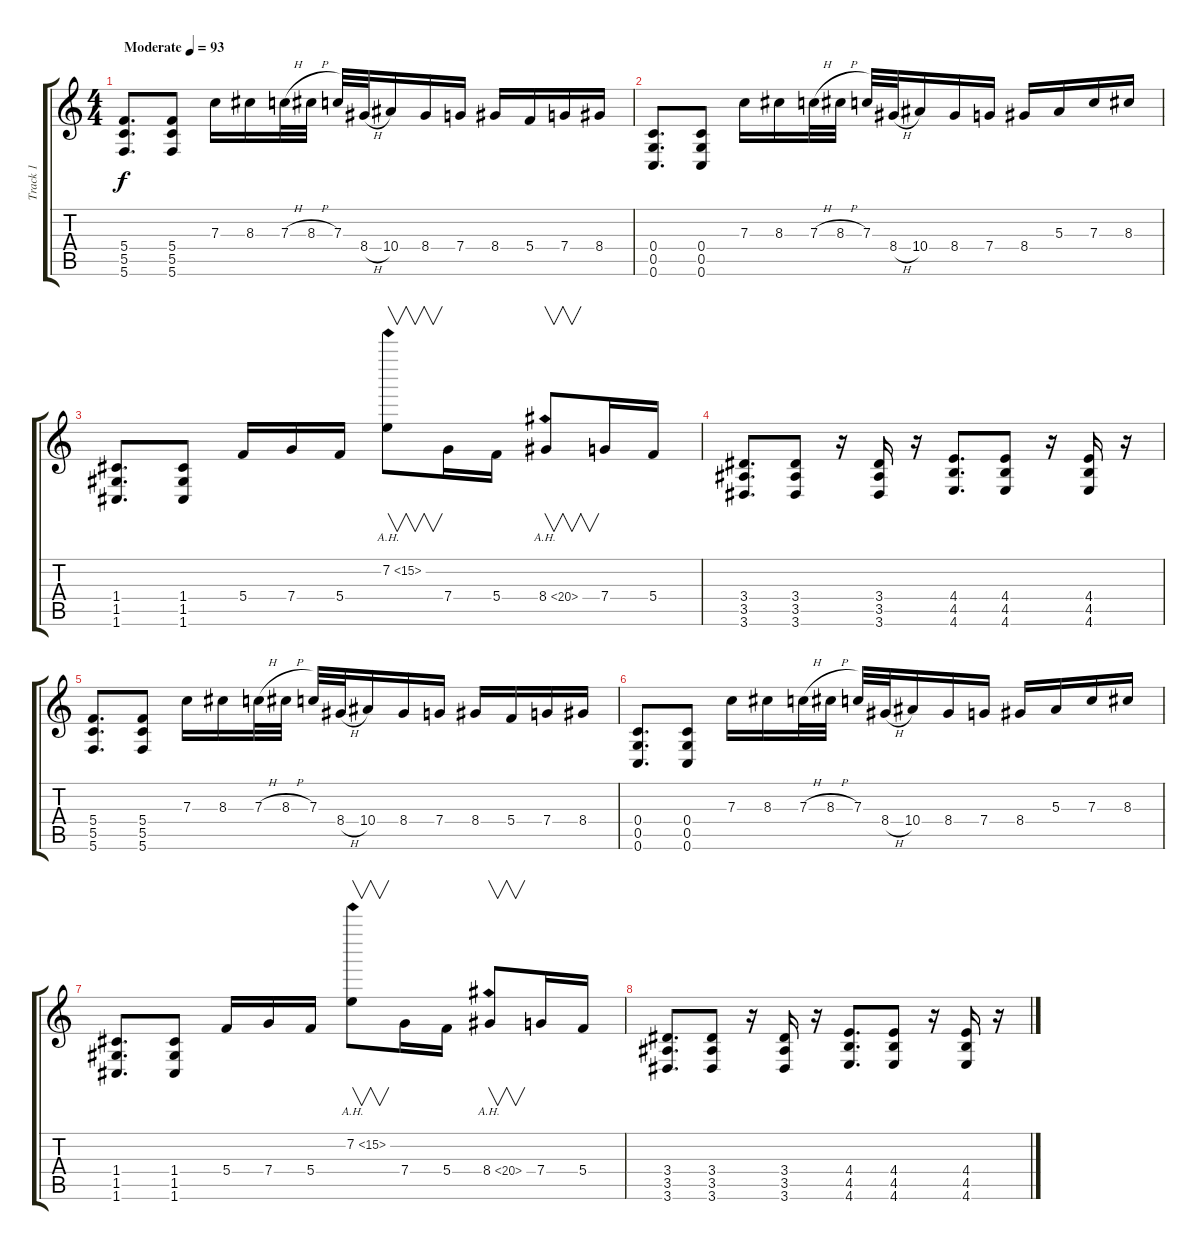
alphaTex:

\track ("Track 1" "Track 1") {instrument distortionguitar}
\staff {score tabs}
\tuning (D4 A3 F3 C3 G2 C2) {hide}
\ts (4 4)
\tempo (93 "Moderate")
\clef g2
\ks c
(5.4 5.5 5.6).8{d dy f instrument distortionguitar} (5.4 5.5 5.6).8 7.3.16 8.3.16 7.3{h}.32 8.3{h}.32 7.3.32 8.4{h}.32 10.4.16 8.4.16 7.4.16 8.4.16 5.4.16 7.4.16 8.4.16 |
(0.4 0.5 0.6).8{d} (0.4 0.5 0.6).8 7.3.16 8.3.16 7.3{h}.32 8.3{h}.32 7.3.32 8.4{h}.32 10.4.16 8.4.16 7.4.16 8.4.16 5.3.16 7.3.16 8.3.16 |
(1.4 1.5 1.6).8{d} (1.4 1.5 1.6).8 5.4.16 7.4.16 5.4.16 7.2{ah 8}.8{v} 7.4.16 5.4.16 8.4{ah 12}.8{v} 7.4.16 5.4.16 |
(3.4 3.5 3.6).8{d} (3.4 3.5 3.6).8 r.16 (3.4 3.5 3.6).16 r.16 (4.4 4.5 4.6).8{d} (4.4 4.5 4.6).8 r.16 (4.4 4.5 4.6).16 r.16 |
(5.4 5.5 5.6).8{d} (5.4 5.5 5.6).8 7.3.16 8.3.16 7.3{h}.32 8.3{h}.32 7.3.32 8.4{h}.32 10.4.16 8.4.16 7.4.16 8.4.16 5.4.16 7.4.16 8.4.16 |
(0.4 0.5 0.6).8{d} (0.4 0.5 0.6).8 7.3.16 8.3.16 7.3{h}.32 8.3{h}.32 7.3.32 8.4{h}.32 10.4.16 8.4.16 7.4.16 8.4.16 5.3.16 7.3.16 8.3.16 |
(1.4 1.5 1.6).8{d} (1.4 1.5 1.6).8 5.4.16 7.4.16 5.4.16 7.2{ah 8}.8{v} 7.4.16 5.4.16 8.4{ah 12}.8{v} 7.4.16 5.4.16 |
(3.4 3.5 3.6).8{d} (3.4 3.5 3.6).8 r.16 (3.4 3.5 3.6).16 r.16 (4.4 4.5 4.6).8{d} (4.4 4.5 4.6).8 r.16 (4.4 4.5 4.6).16 r.16
